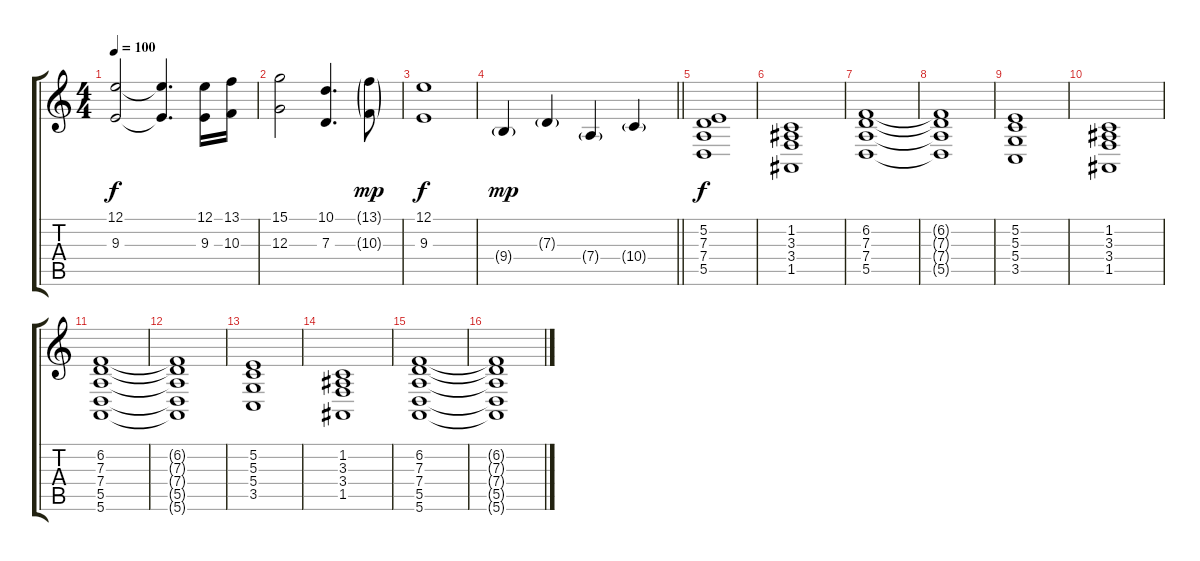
\track "" {instrument voiceoohs}
\staff {score tabs}
\tuning (E4 B3 G3 D3 A2 E2) {hide}
\ts (4 4)
\tempo 100
\clef g2
\ks c
(12.1 9.3).2{dy f} (12.1{t} 9.3{t}).4{d} (12.1 9.3).16 (13.1 10.3).16 |
(15.1 12.3).2 (10.1 7.3).4{d} (13.1{g} 10.3{g}).8{dy mp} |
(12.1 9.3).1{dy f} |
\barLineRight lightlight
9.4{g}.4{dy mp} 7.3{g}.4 7.4{g}.4 10.4{g}.4 |
(5.2 7.3 7.4 5.5).1{dy f volume 13 instrument voiceoohs} |
(1.2 3.3 3.4 1.5).1 |
(6.2 7.3 7.4 5.5).1 |
(6.2{t} 7.3{t} 7.4{t} 5.5{t}).1 |
(5.2 5.3 5.4 3.5).1 |
(1.2 3.3 3.4 1.5).1 |
(6.2 7.3 7.4 5.5 5.6).1 |
(6.2{t} 7.3{t} 7.4{t} 5.5{t} 5.6{t}).1 |
(5.2 5.3 5.4 3.5).1 |
(1.2 3.3 3.4 1.5).1 |
(6.2 7.3 7.4 5.5 5.6).1 |
(6.2{t} 7.3{t} 7.4{t} 5.5{t} 5.6{t}).1
